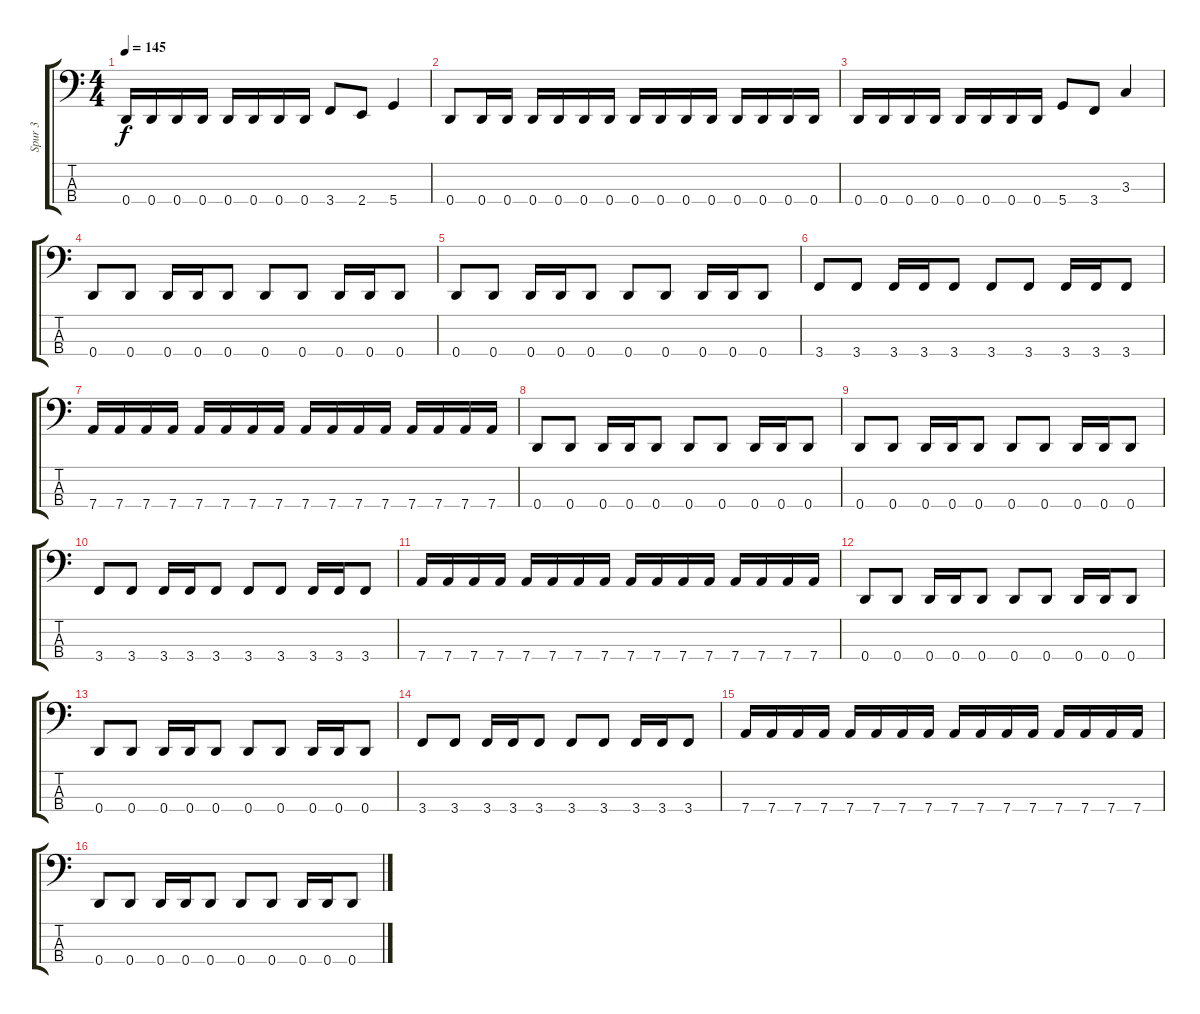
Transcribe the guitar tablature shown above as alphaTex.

\track ("Spur 3" "Spur 3") {instrument electricbassfinger}
\staff {score tabs}
\tuning (G2 D2 A1 D1) {hide}
\ts (4 4)
\tempo 145
\clef f4
\ks c
0.4.16{dy f} 0.4.16 0.4.16 0.4.16 0.4.16 0.4.16 0.4.16 0.4.16 3.4.8 2.4.8 5.4.4 |
0.4.8 0.4.16 0.4.16 0.4.16 0.4.16 0.4.16 0.4.16 0.4.16 0.4.16 0.4.16 0.4.16 0.4.16 0.4.16 0.4.16 0.4.16 |
0.4.16 0.4.16 0.4.16 0.4.16 0.4.16 0.4.16 0.4.16 0.4.16 5.4.8 3.4.8 3.3.4 |
0.4.8 0.4.8 0.4.16 0.4.16 0.4.8 0.4.8 0.4.8 0.4.16 0.4.16 0.4.8 |
0.4.8 0.4.8 0.4.16 0.4.16 0.4.8 0.4.8 0.4.8 0.4.16 0.4.16 0.4.8 |
3.4.8 3.4.8 3.4.16 3.4.16 3.4.8 3.4.8 3.4.8 3.4.16 3.4.16 3.4.8 |
7.4.16 7.4.16 7.4.16 7.4.16 7.4.16 7.4.16 7.4.16 7.4.16 7.4.16 7.4.16 7.4.16 7.4.16 7.4.16 7.4.16 7.4.16 7.4.16 |
0.4.8 0.4.8 0.4.16 0.4.16 0.4.8 0.4.8 0.4.8 0.4.16 0.4.16 0.4.8 |
0.4.8 0.4.8 0.4.16 0.4.16 0.4.8 0.4.8 0.4.8 0.4.16 0.4.16 0.4.8 |
3.4.8 3.4.8 3.4.16 3.4.16 3.4.8 3.4.8 3.4.8 3.4.16 3.4.16 3.4.8 |
7.4.16 7.4.16 7.4.16 7.4.16 7.4.16 7.4.16 7.4.16 7.4.16 7.4.16 7.4.16 7.4.16 7.4.16 7.4.16 7.4.16 7.4.16 7.4.16 |
0.4.8 0.4.8 0.4.16 0.4.16 0.4.8 0.4.8 0.4.8 0.4.16 0.4.16 0.4.8 |
0.4.8 0.4.8 0.4.16 0.4.16 0.4.8 0.4.8 0.4.8 0.4.16 0.4.16 0.4.8 |
3.4.8 3.4.8 3.4.16 3.4.16 3.4.8 3.4.8 3.4.8 3.4.16 3.4.16 3.4.8 |
7.4.16 7.4.16 7.4.16 7.4.16 7.4.16 7.4.16 7.4.16 7.4.16 7.4.16 7.4.16 7.4.16 7.4.16 7.4.16 7.4.16 7.4.16 7.4.16 |
0.4.8 0.4.8 0.4.16 0.4.16 0.4.8 0.4.8 0.4.8 0.4.16 0.4.16 0.4.8
